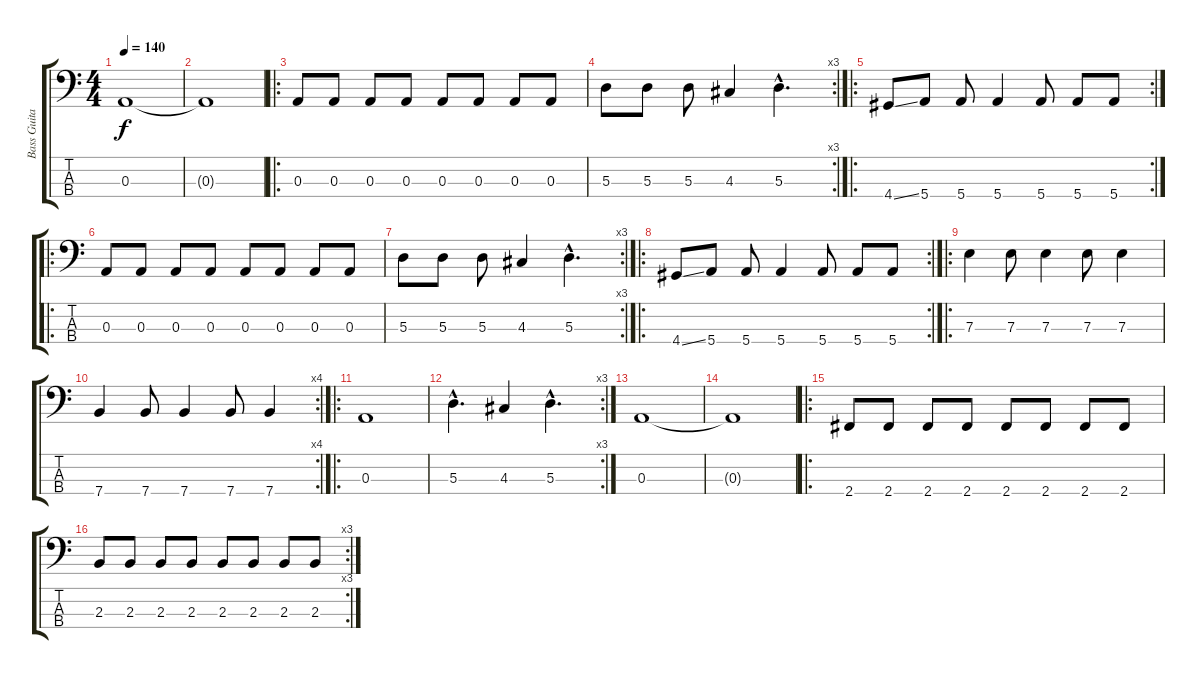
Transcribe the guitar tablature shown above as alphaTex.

\track ("Bass Guitar" "Bass Guita") {instrument electricbasspick}
\staff {score tabs}
\tuning (G2 D2 A1 E1) {hide}
\ts (4 4)
\tempo 140
\clef f4
\ks c
0.3.1{dy f} |
0.3{t}.1 |
\ro
0.3.8 0.3.8 0.3.8 0.3.8 0.3.8 0.3.8 0.3.8 0.3.8 |
\rc 3
5.3.8 5.3.8 5.3.8 4.3.4 5.3{hac}.4{d} |
\ro
\rc 2
4.4{ss}.8 5.4.8 5.4.8 5.4.4 5.4.8 5.4.8 5.4.8 |
\ro
0.3.8 0.3.8 0.3.8 0.3.8 0.3.8 0.3.8 0.3.8 0.3.8 |
\rc 3
5.3.8 5.3.8 5.3.8 4.3.4 5.3{hac}.4{d} |
\ro
\rc 2
4.4{ss}.8 5.4.8 5.4.8 5.4.4 5.4.8 5.4.8 5.4.8 |
\ro
7.3.4 7.3.8 7.3.4 7.3.8 7.3.4 |
\rc 4
7.4.4 7.4.8 7.4.4 7.4.8 7.4.4 |
\ro
0.3.1 |
\rc 3
5.3{hac}.4{d} 4.3.4 5.3{hac}.4{d} |
0.3.1 |
0.3{t}.1 |
\ro
2.4.8 2.4.8 2.4.8 2.4.8 2.4.8 2.4.8 2.4.8 2.4.8 |
\rc 3
2.3.8 2.3.8 2.3.8 2.3.8 2.3.8 2.3.8 2.3.8 2.3.8
